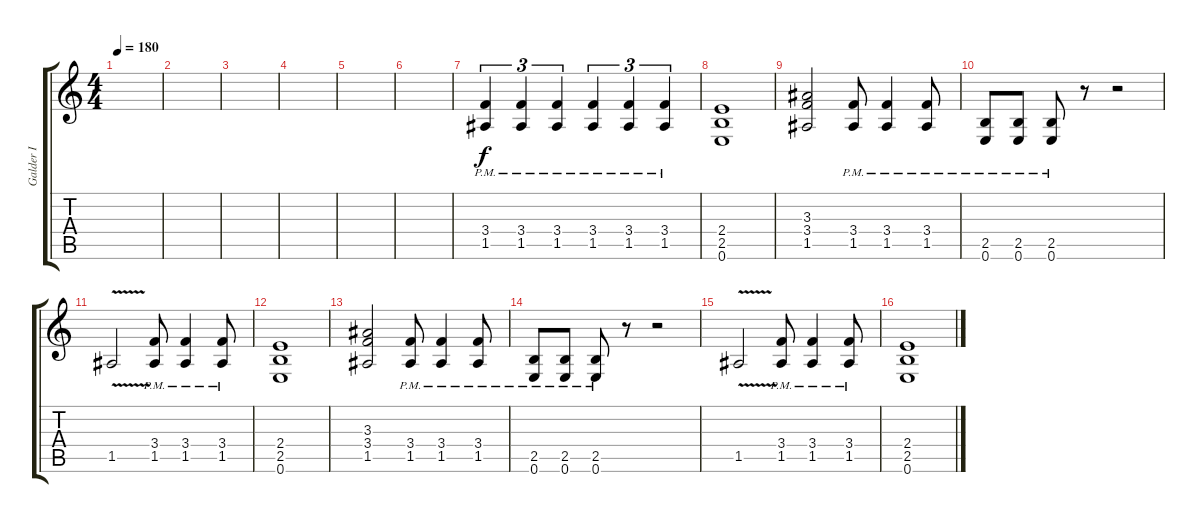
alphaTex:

\track ("Galder I" "Galder I") {instrument distortionguitar}
\staff {score tabs}
\tuning (E4 B3 G3 D3 A2 E2) {hide}
\ts (4 4)
\tempo 180
\clef g2
\ks c
|
|
|
|
|
|
(3.4{pm} 1.5{pm}).4{tu (3 2) volume 12 balance 12} (3.4{pm} 1.5{pm}).4{tu (3 2)} (3.4{pm} 1.5{pm}).4{tu (3 2)} (3.4{pm} 1.5{pm}).4{tu (3 2)} (3.4{pm} 1.5{pm}).4{tu (3 2)} (3.4{pm} 1.5{pm}).4{tu (3 2)} |
(2.4 2.5 0.6).1 |
(3.3 3.4 1.5).2 (3.4{pm} 1.5{pm}).8 (3.4{pm} 1.5{pm}).4 (3.4{pm} 1.5{pm}).8 |
(2.5{pm} 0.6{pm}).8 (2.5{pm} 0.6{pm}).8 (2.5{pm} 0.6{pm}).8 r.8 r.2 |
1.5{v}.2 (3.4{pm} 1.5{pm}).8 (3.4{pm} 1.5{pm}).4 (3.4{pm} 1.5{pm}).8 |
(2.4 2.5 0.6).1 |
(3.3 3.4 1.5).2 (3.4{pm} 1.5{pm}).8 (3.4{pm} 1.5{pm}).4 (3.4{pm} 1.5{pm}).8 |
(2.5{pm} 0.6{pm}).8 (2.5{pm} 0.6{pm}).8 (2.5{pm} 0.6{pm}).8 r.8 r.2 |
1.5{v}.2 (3.4{pm} 1.5{pm}).8 (3.4{pm} 1.5{pm}).4 (3.4{pm} 1.5{pm}).8 |
(2.4 2.5 0.6).1
